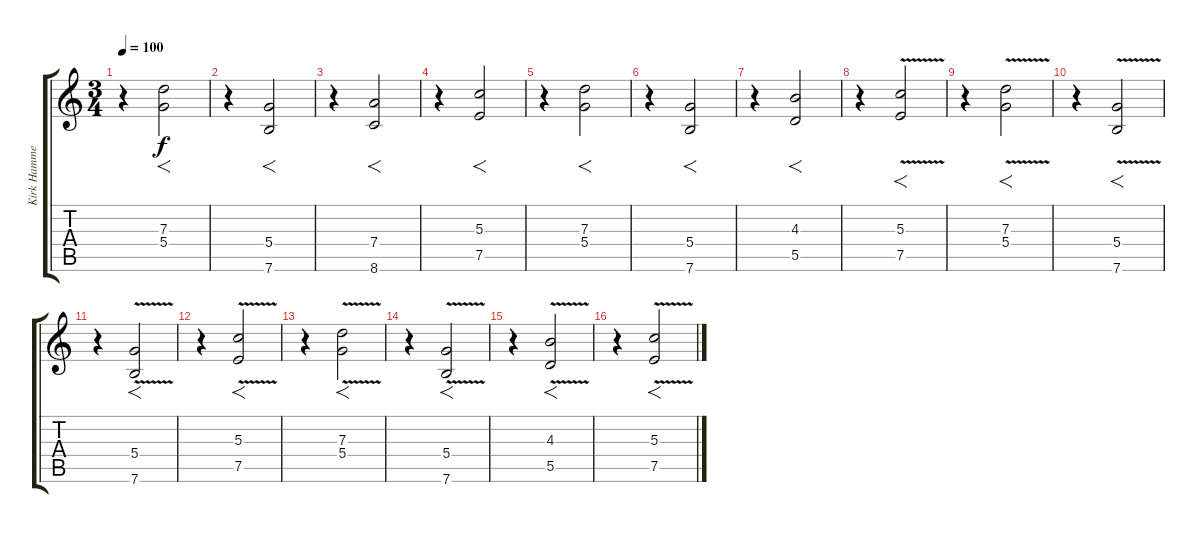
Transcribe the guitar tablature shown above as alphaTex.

\track ("Kirk Hammett" "Kirk Hamme") {instrument distortionguitar}
\staff {score tabs}
\tuning (E4 B3 G3 D3 A2 E2) {hide}
\ts (3 4)
\tempo 100
\clef g2
\ks c
r.4{dy f} (7.3 5.4).2{f} |
r.4 (5.4 7.6).2{f} |
r.4 (7.4 8.6).2{f} |
r.4 (5.3 7.5).2{f} |
r.4 (7.3 5.4).2{f} |
r.4 (5.4 7.6).2{f} |
r.4 (4.3 5.5).2{f} |
r.4 (5.3{v} 7.5).2{f} |
r.4 (7.3{v} 5.4).2{f} |
r.4 (5.4{v} 7.6).2{f} |
r.4 (5.4{v} 7.6).2{f} |
r.4 (5.3{v} 7.5).2{f} |
r.4 (7.3{v} 5.4).2{f} |
r.4 (5.4{v} 7.6).2{f} |
r.4 (4.3{v} 5.5).2{f} |
r.4 (5.3{v} 7.5).2{f}
